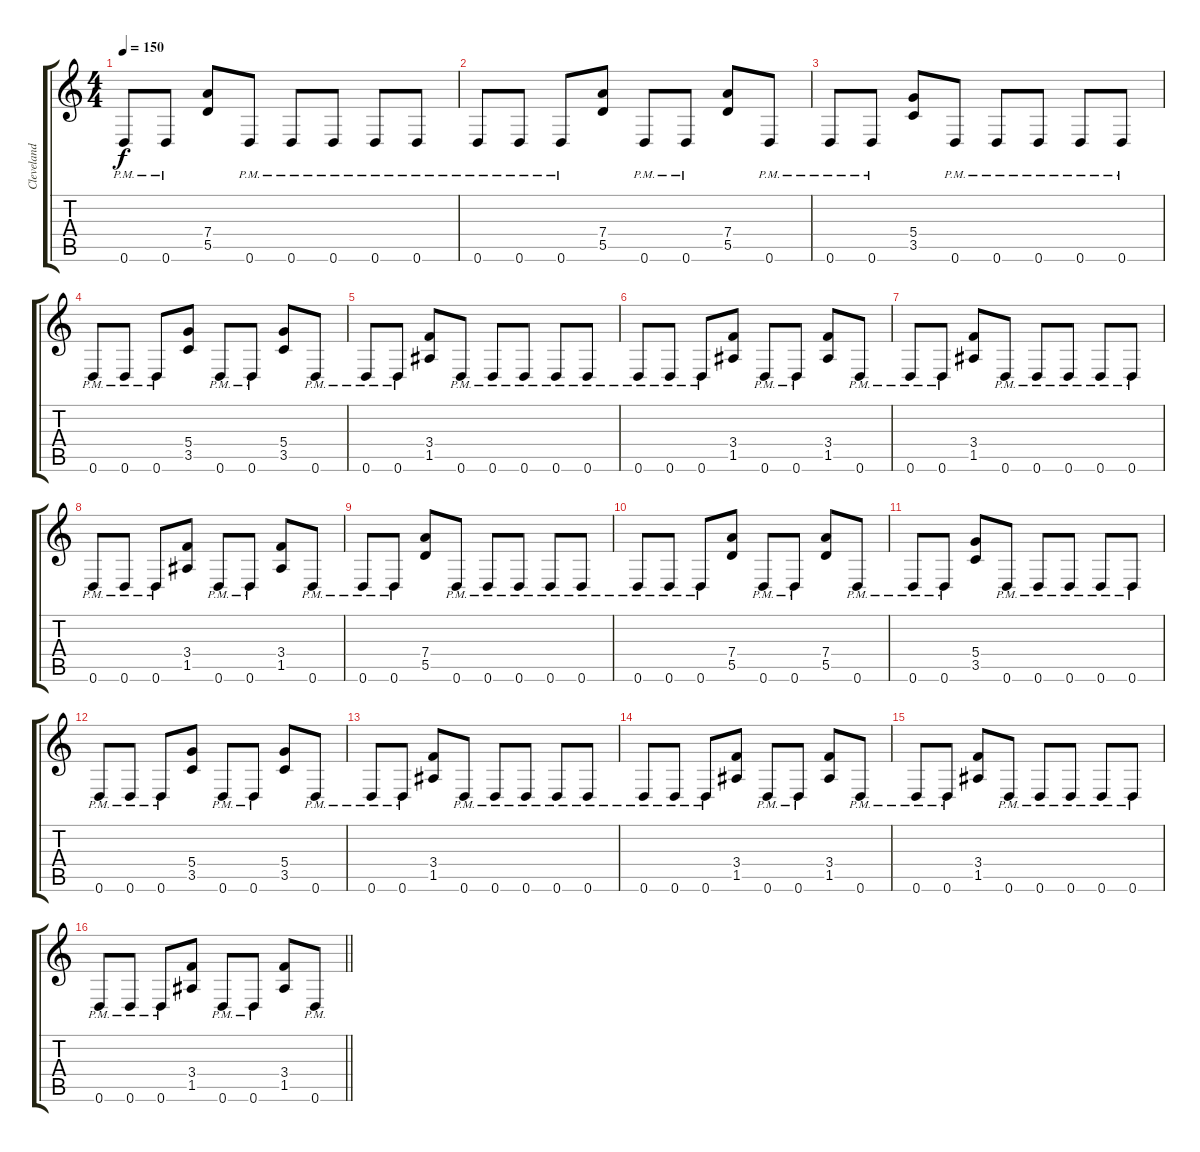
\track ("Cleveland Stever" "Cleveland ") {instrument acousticguitarsteel}
\staff {score tabs}
\tuning (E4 B3 G3 D3 A2 D2) {hide}
\ts (4 4)
\tempo 150
\clef g2
\ks c
0.6{pm}.8{dy f} 0.6{pm}.8 (7.4 5.5).8 0.6{pm}.8 0.6{pm}.8 0.6{pm}.8 0.6{pm}.8 0.6{pm}.8 |
0.6{pm}.8 0.6{pm}.8 0.6{pm}.8 (7.4 5.5).8 0.6{pm}.8 0.6{pm}.8 (7.4 5.5).8 0.6{pm}.8 |
0.6{pm}.8 0.6{pm}.8 (5.4 3.5).8 0.6{pm}.8 0.6{pm}.8 0.6{pm}.8 0.6{pm}.8 0.6{pm}.8 |
0.6{pm}.8 0.6{pm}.8 0.6{pm}.8 (5.4 3.5).8 0.6{pm}.8 0.6{pm}.8 (5.4 3.5).8 0.6{pm}.8 |
0.6{pm}.8 0.6{pm}.8 (3.4 1.5).8 0.6{pm}.8 0.6{pm}.8 0.6{pm}.8 0.6{pm}.8 0.6{pm}.8 |
0.6{pm}.8 0.6{pm}.8 0.6{pm}.8 (3.4 1.5).8 0.6{pm}.8 0.6{pm}.8 (3.4 1.5).8 0.6{pm}.8 |
0.6{pm}.8 0.6{pm}.8 (3.4 1.5).8 0.6{pm}.8 0.6{pm}.8 0.6{pm}.8 0.6{pm}.8 0.6{pm}.8 |
0.6{pm}.8 0.6{pm}.8 0.6{pm}.8 (3.4 1.5).8 0.6{pm}.8 0.6{pm}.8 (3.4 1.5).8 0.6{pm}.8 |
0.6{pm}.8 0.6{pm}.8 (7.4 5.5).8 0.6{pm}.8 0.6{pm}.8 0.6{pm}.8 0.6{pm}.8 0.6{pm}.8 |
0.6{pm}.8 0.6{pm}.8 0.6{pm}.8 (7.4 5.5).8 0.6{pm}.8 0.6{pm}.8 (7.4 5.5).8 0.6{pm}.8 |
0.6{pm}.8 0.6{pm}.8 (5.4 3.5).8 0.6{pm}.8 0.6{pm}.8 0.6{pm}.8 0.6{pm}.8 0.6{pm}.8 |
0.6{pm}.8 0.6{pm}.8 0.6{pm}.8 (5.4 3.5).8 0.6{pm}.8 0.6{pm}.8 (5.4 3.5).8 0.6{pm}.8 |
0.6{pm}.8 0.6{pm}.8 (3.4 1.5).8 0.6{pm}.8 0.6{pm}.8 0.6{pm}.8 0.6{pm}.8 0.6{pm}.8 |
0.6{pm}.8 0.6{pm}.8 0.6{pm}.8 (3.4 1.5).8 0.6{pm}.8 0.6{pm}.8 (3.4 1.5).8 0.6{pm}.8 |
0.6{pm}.8 0.6{pm}.8 (3.4 1.5).8 0.6{pm}.8 0.6{pm}.8 0.6{pm}.8 0.6{pm}.8 0.6{pm}.8 |
\barLineRight lightlight
0.6{pm}.8 0.6{pm}.8 0.6{pm}.8 (3.4 1.5).8 0.6{pm}.8 0.6{pm}.8 (3.4 1.5).8 0.6{pm}.8
